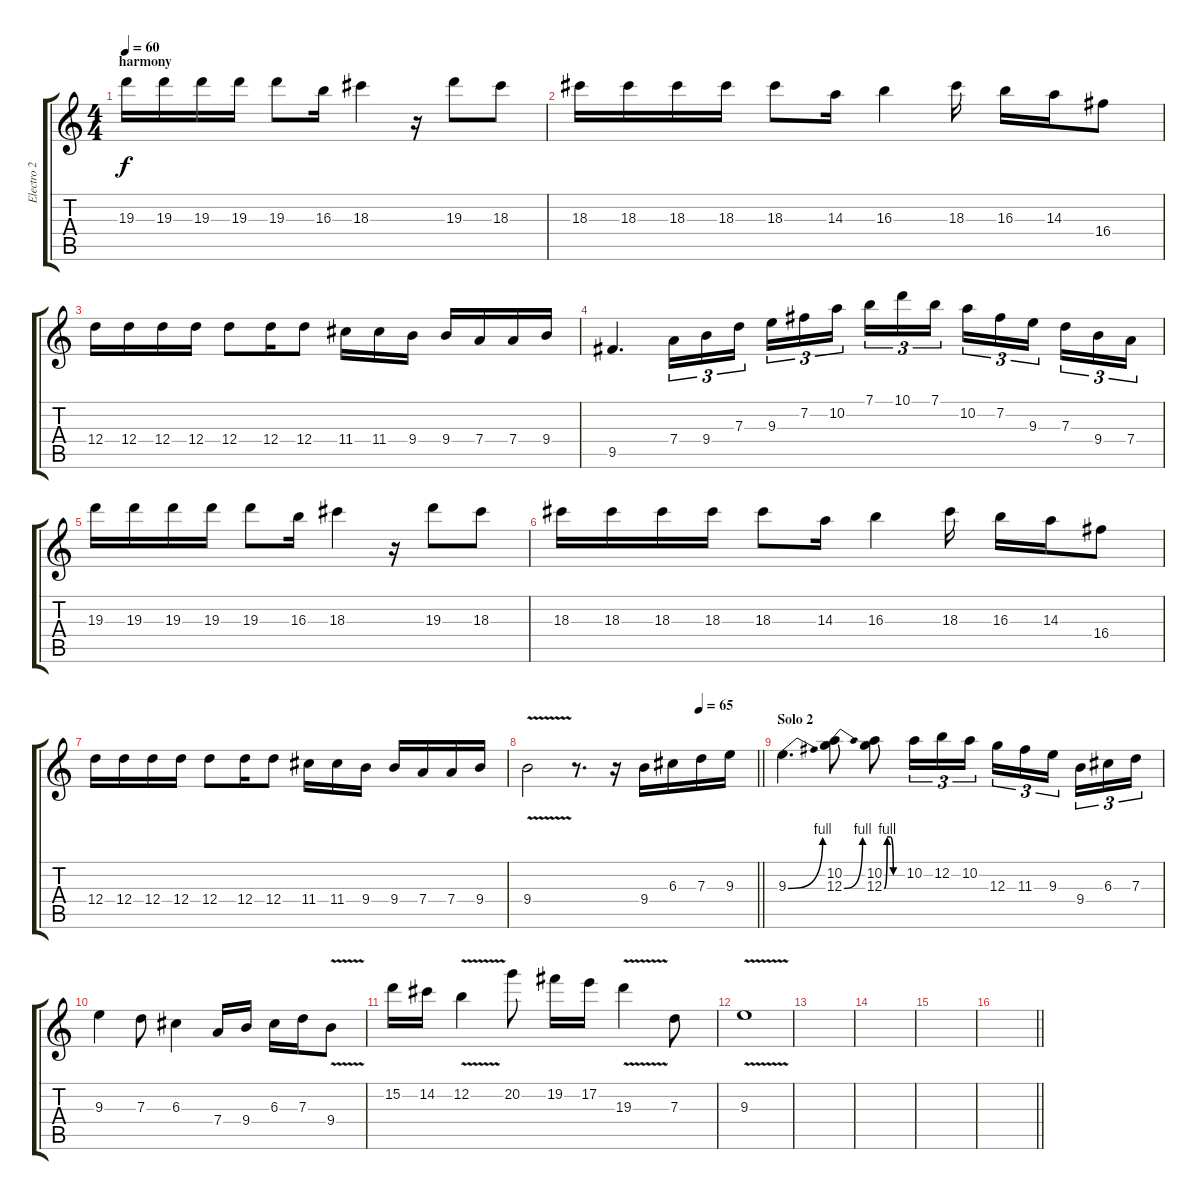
\track ("Electro 2" "Electro 2") {instrument overdrivenguitar}
\staff {score tabs}
\tuning (E4 B3 G3 D3 A2 E2) {hide}
\ts (4 4)
\section ("" "harmony")
\tempo 60
\clef g2
\ks c
19.3.16{dy f} 19.3.16 19.3.16 19.3.16 19.3.8 16.3.16 18.3.4 r.16 19.3.8 18.3.8 |
18.3.16 18.3.16 18.3.16 18.3.16 18.3.8 14.3.16 16.3.4 18.3.16 16.3.16 14.3.16 16.4.8 |
12.4.16 12.4.16 12.4.16 12.4.16 12.4.8 12.4.16 12.4.8 11.4.16 11.4.16 9.4.16 9.4.16 7.4.16 7.4.16 9.4.16 |
9.5.4{d} 7.4.16{tu (3 2)} 9.4.16{tu (3 2)} 7.3.16{tu (3 2)} 9.3.16{tu (3 2)} 7.2.16{tu (3 2)} 10.2.16{tu (3 2) beam splitsecondary} 7.1.16{tu (3 2)} 10.1.16{tu (3 2)} 7.1.16{tu (3 2)} 10.2.16{tu (3 2)} 7.2.16{tu (3 2)} 9.3.16{tu (3 2) beam splitsecondary} 7.3.16{tu (3 2)} 9.4.16{tu (3 2)} 7.4.16{tu (3 2)} |
19.3.16 19.3.16 19.3.16 19.3.16 19.3.8 16.3.16 18.3.4 r.16 19.3.8 18.3.8 |
18.3.16 18.3.16 18.3.16 18.3.16 18.3.8 14.3.16 16.3.4 18.3.16 16.3.16 14.3.16 16.4.8 |
12.4.16 12.4.16 12.4.16 12.4.16 12.4.8 12.4.16 12.4.8 11.4.16 11.4.16 9.4.16 9.4.16 7.4.16 7.4.16 9.4.16 |
\tempo (65 0.75)
\barLineRight lightlight
9.4{v}.2 r.8{d} r.16 9.4.16 6.3.16 7.3.16 9.3.16 |
\section ("" "Solo 2")
9.3{be (bend 0 0 60 4)}.4{d} (10.2 12.3{be (bend 0 0 60 4)}).8 (10.2 12.3{be (custom 0 0 10 4 20 4 30 0 60 0)}).8 10.2.16{tu (3 2)} 12.2.16{tu (3 2)} 10.2.16{tu (3 2)} 12.3.16{tu (3 2)} 11.3.16{tu (3 2)} 9.3.16{tu (3 2) beam splitsecondary} 9.4.16{tu (3 2)} 6.3.16{tu (3 2)} 7.3.16{tu (3 2)} |
9.3.4 7.3.8 6.3.4 7.4.16 9.4.16 6.3.16 7.3.16 9.4{v}.8 |
15.2.16 14.2.16 12.2{v}.4 20.2.8 19.2.16 17.2.16 19.3{v}.4 7.3.8 |
9.3{v}.1 |
|
|
|
\barLineRight lightlight
